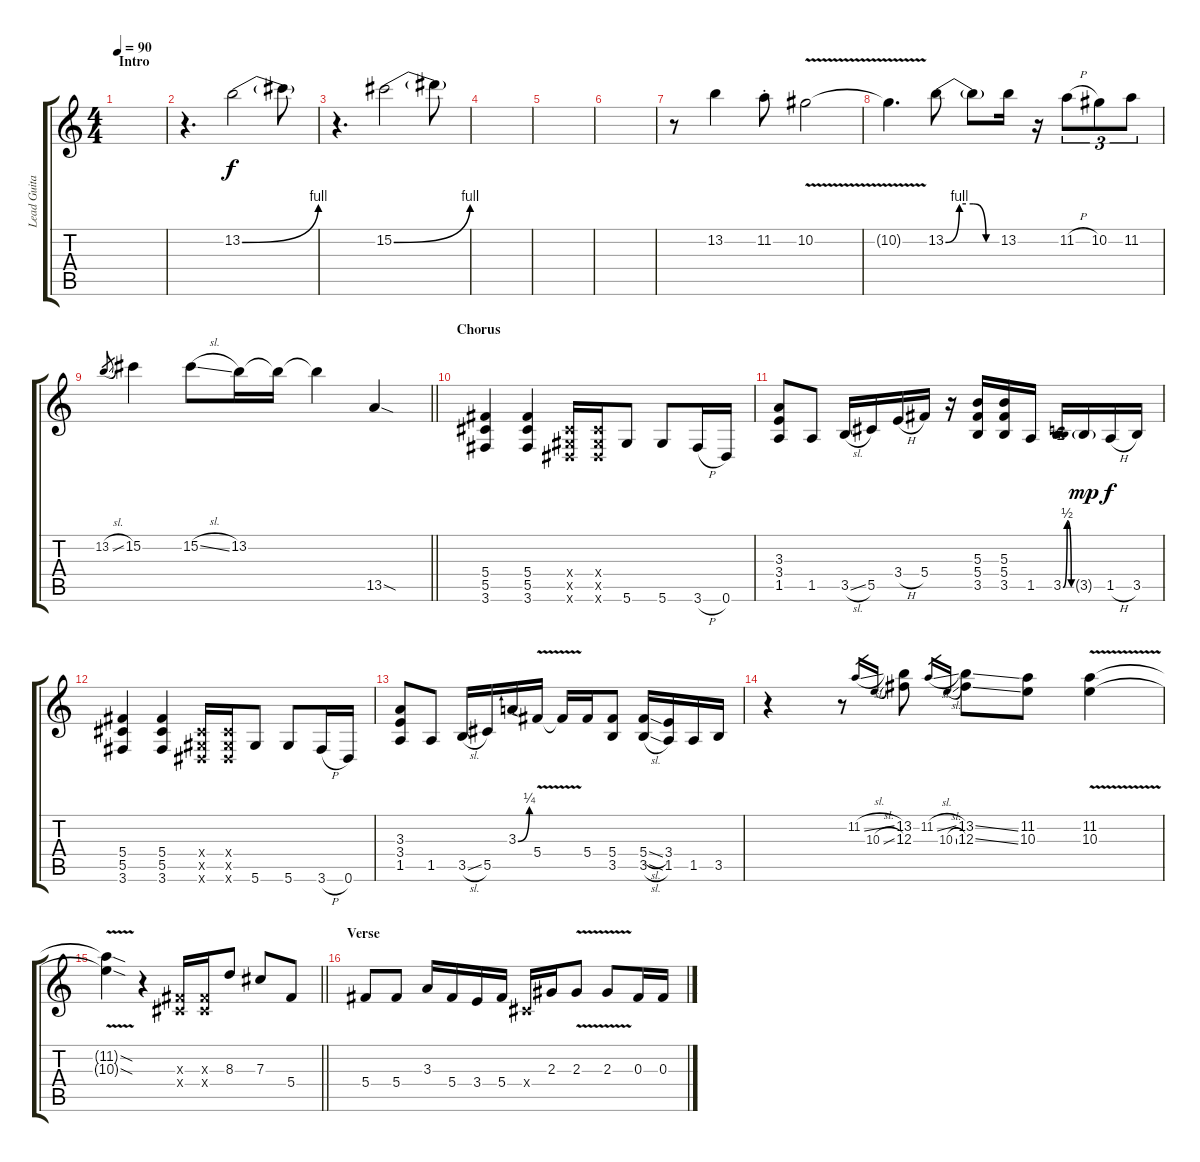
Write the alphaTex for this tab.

\track ("Lead Guitar" "Lead Guita") {instrument distortionguitar}
\staff {score tabs}
\tuning (Eb4 Bb3 Gb3 Db3 Ab2 Eb2) {hide}
\ts (4 4)
\section ("" "Intro")
\tempo 90
\clef g2
\ks c
|
r.4{d} 13.2{be (bend 0 0 60 4)}.2 13.2{t}.8 |
r.4{d} 15.2{be (bend 0 0 60 4)}.2 15.2{t}.8 |
|
|
|
r.8 13.2.4 11.2{st}.8 10.2{v}.2 |
10.2{t}.4{d} 13.2{be (custom 0 0 15 4 30 4 44 0 60 0)}.8 13.2{t}.8 13.2.16 r.16 11.2{h}.8{tu (3 2)} 10.2.8{tu (3 2)} 11.2.8{tu (3 2)} |
\barLineRight lightlight
13.2{sl}.8{gr} 15.2.4 15.2{sl}.8 13.2.16 13.2{t}.16 13.2{t}.4 13.5{sod}.4 |
\section ("" "Chorus")
(5.4 5.5 3.6).4 (5.4 5.5 3.6).4 (0.4{x} 0.5{x} 0.6{x}).16 (0.4{x} 0.5{x} 0.6{x}).16 5.6.8 5.6.8 3.6{h}.16 0.6.16 |
(3.3 3.4 1.5).8 1.5.8 3.5{sl}.16 5.5.16 3.4{h}.16 5.4.16 r.16 (5.3 5.4 3.5).16 (5.3 5.4 3.5).16 1.5.16 3.5{be (bendrelease 0 0 30 2 30 2 60 0)}.16 3.5{g}.16{dy mp} 1.5{h}.16{dy f} 3.5.16 |
(5.4 5.5 3.6).4 (5.4 5.5 3.6).4 (0.4{x} 0.5{x} 0.6{x}).16 (0.4{x} 0.5{x} 0.6{x}).16 5.6.8 5.6.8 3.6{h}.16 0.6.16 |
(3.3 3.4 1.5).8 1.5.8 3.5{sl}.16 5.5.16 3.3{be (bend 0 0 60 1)}.16 5.4{v}.16 5.4{t}.16 5.4.16 (5.4 3.5).8 (5.4{sl} 3.5{sl}).16 (3.4 1.5).16 1.5.16 3.5.16 |
r.4 r.8 11.2{sl}.16{gr} 10.3{sl}.16{gr} (13.2 12.3).8 11.2{sl}.16{gr} 10.3{sl}.16{gr} (13.2{ss} 12.3{ss}).8 (11.2 10.3).8 (11.2{v} 10.3{v}).4 |
\barLineRight lightlight
(11.2{sod t} 10.3{sod t}).4 r.4 (0.3{x} 0.4{x}).16 (0.3{x} 0.4{x}).16 8.3.8 7.3.8 5.4.8 |
\section ("" "Verse")
5.4.8 5.4.8 3.3.16 5.4.16 3.4.16 5.4.16 0.4{x}.16 2.3.16 2.3{v}.8 2.3{v}.8 0.3.16 0.3.16
